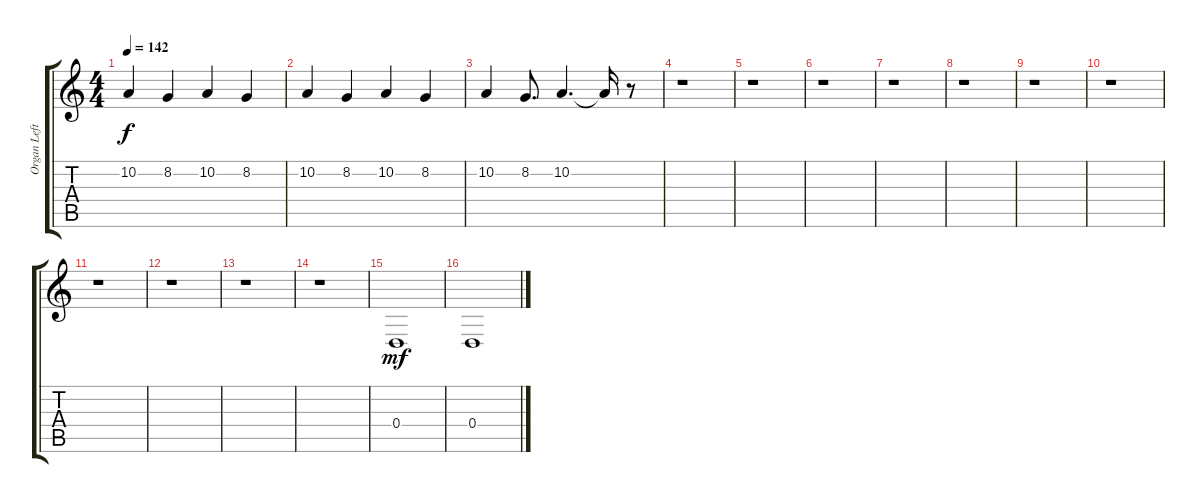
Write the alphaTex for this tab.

\track ("Organ Left" "Organ Left") {instrument rockorgan}
\staff {score tabs}
\tuning (E4 B3 G3 D3 A2 E2) {hide}
\ts (4 4)
\tempo 142
\clef g2
\ks c
10.2.4{dy f} 8.2.4 10.2.4 8.2.4 |
10.2.4 8.2.4 10.2.4 8.2.4 |
10.2.4 8.2.8{d} 10.2.4{d} 10.2{t}.16 r.8 |
r.1 |
r.1 |
r.1 |
r.1 |
r.1 |
r.1 |
r.1 |
r.1 |
r.1 |
r.1 |
r.1 |
0.4.1{dy mf} |
0.4.1
